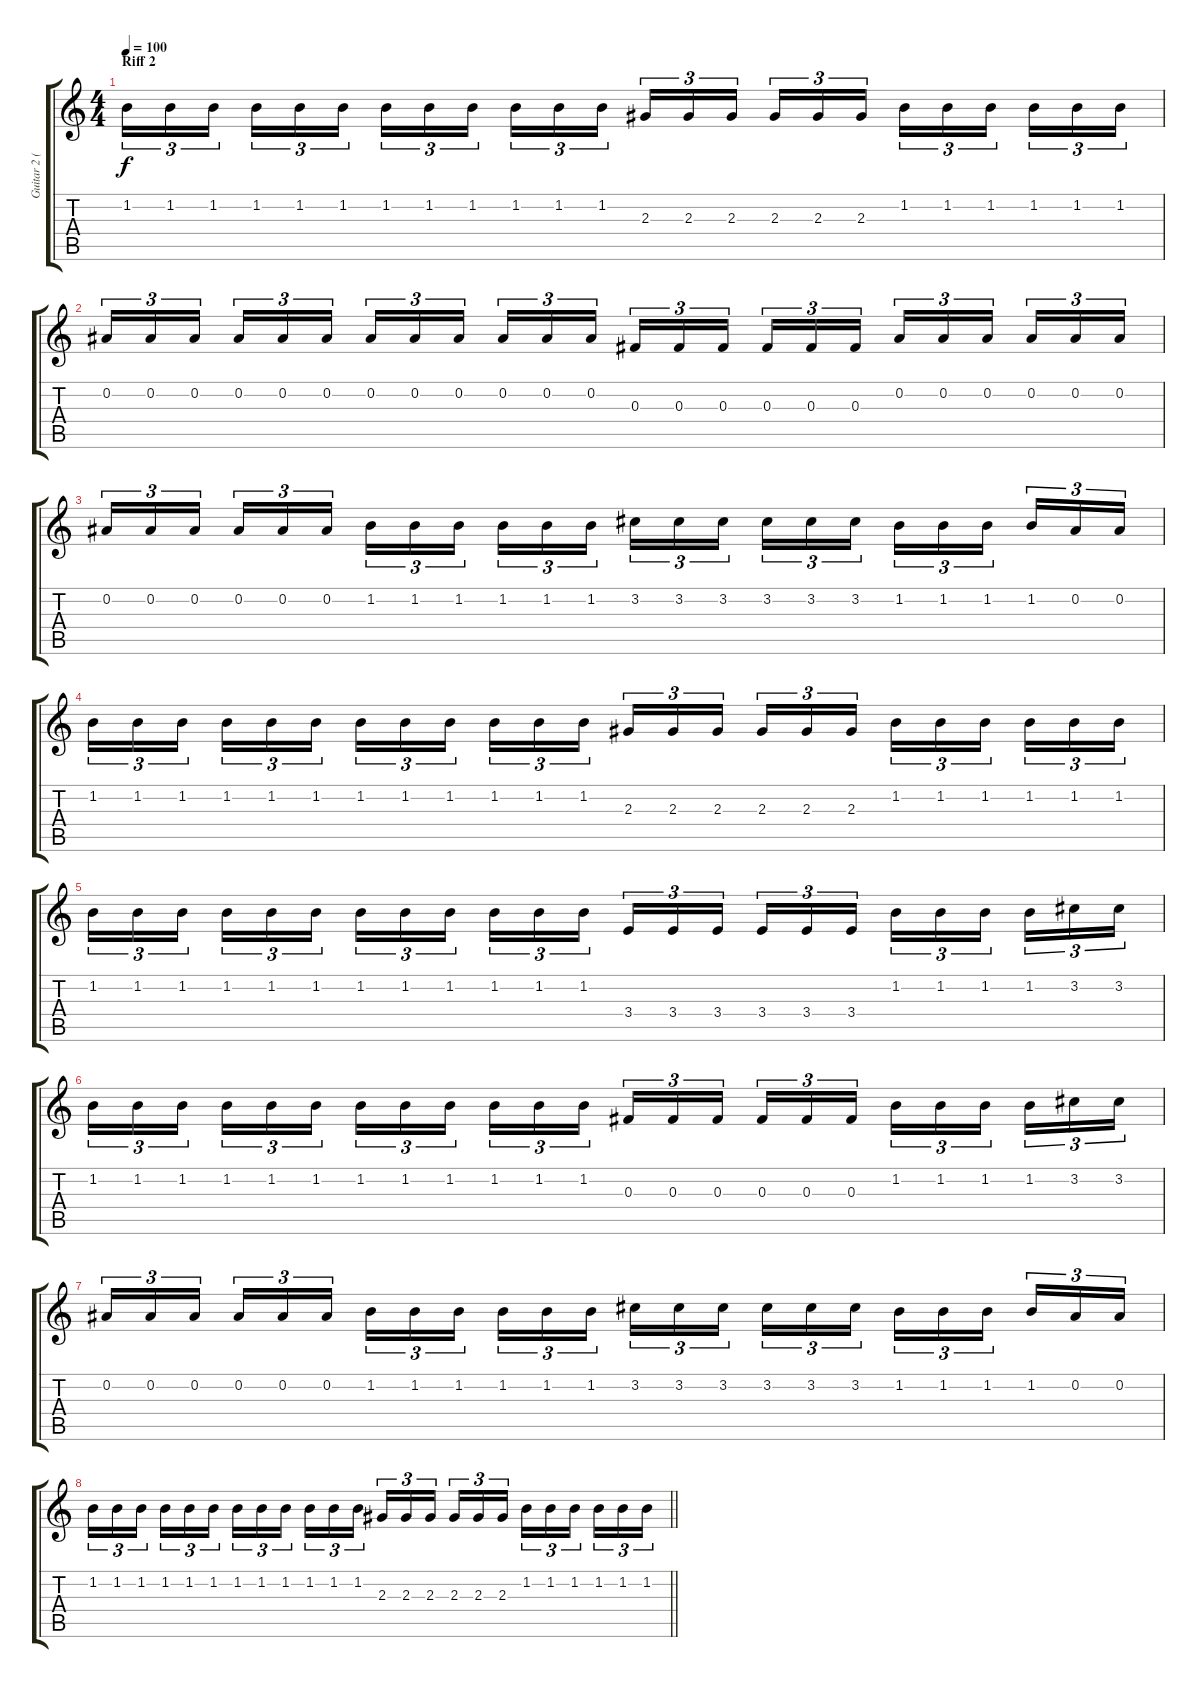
\track ("Guitar 2 (Right)" "Guitar 2 (") {instrument acousticguitarsteel}
\staff {score tabs}
\tuning (Eb4 Bb3 Gb3 Db3 Ab2 Eb2) {hide}
\ts (4 4)
\section ("" "Riff 2")
\tempo 100
\clef g2
\ks c
1.2.16{tu (3 2) dy f} 1.2.16{tu (3 2)} 1.2.16{tu (3 2) beam splitsecondary} 1.2.16{tu (3 2)} 1.2.16{tu (3 2)} 1.2.16{tu (3 2)} 1.2.16{tu (3 2)} 1.2.16{tu (3 2)} 1.2.16{tu (3 2) beam splitsecondary} 1.2.16{tu (3 2)} 1.2.16{tu (3 2)} 1.2.16{tu (3 2)} 2.3.16{tu (3 2)} 2.3.16{tu (3 2)} 2.3.16{tu (3 2) beam splitsecondary} 2.3.16{tu (3 2)} 2.3.16{tu (3 2)} 2.3.16{tu (3 2)} 1.2.16{tu (3 2)} 1.2.16{tu (3 2)} 1.2.16{tu (3 2) beam splitsecondary} 1.2.16{tu (3 2)} 1.2.16{tu (3 2)} 1.2.16{tu (3 2)} |
0.2.16{tu (3 2)} 0.2.16{tu (3 2)} 0.2.16{tu (3 2) beam splitsecondary} 0.2.16{tu (3 2)} 0.2.16{tu (3 2)} 0.2.16{tu (3 2)} 0.2.16{tu (3 2)} 0.2.16{tu (3 2)} 0.2.16{tu (3 2) beam splitsecondary} 0.2.16{tu (3 2)} 0.2.16{tu (3 2)} 0.2.16{tu (3 2)} 0.3.16{tu (3 2)} 0.3.16{tu (3 2)} 0.3.16{tu (3 2) beam splitsecondary} 0.3.16{tu (3 2)} 0.3.16{tu (3 2)} 0.3.16{tu (3 2)} 0.2.16{tu (3 2)} 0.2.16{tu (3 2)} 0.2.16{tu (3 2) beam splitsecondary} 0.2.16{tu (3 2)} 0.2.16{tu (3 2)} 0.2.16{tu (3 2)} |
0.2.16{tu (3 2)} 0.2.16{tu (3 2)} 0.2.16{tu (3 2) beam splitsecondary} 0.2.16{tu (3 2)} 0.2.16{tu (3 2)} 0.2.16{tu (3 2)} 1.2.16{tu (3 2)} 1.2.16{tu (3 2)} 1.2.16{tu (3 2) beam splitsecondary} 1.2.16{tu (3 2)} 1.2.16{tu (3 2)} 1.2.16{tu (3 2)} 3.2.16{tu (3 2)} 3.2.16{tu (3 2)} 3.2.16{tu (3 2) beam splitsecondary} 3.2.16{tu (3 2)} 3.2.16{tu (3 2)} 3.2.16{tu (3 2)} 1.2.16{tu (3 2)} 1.2.16{tu (3 2)} 1.2.16{tu (3 2) beam splitsecondary} 1.2.16{tu (3 2)} 0.2.16{tu (3 2)} 0.2.16{tu (3 2)} |
1.2.16{tu (3 2)} 1.2.16{tu (3 2)} 1.2.16{tu (3 2) beam splitsecondary} 1.2.16{tu (3 2)} 1.2.16{tu (3 2)} 1.2.16{tu (3 2)} 1.2.16{tu (3 2)} 1.2.16{tu (3 2)} 1.2.16{tu (3 2) beam splitsecondary} 1.2.16{tu (3 2)} 1.2.16{tu (3 2)} 1.2.16{tu (3 2)} 2.3.16{tu (3 2)} 2.3.16{tu (3 2)} 2.3.16{tu (3 2) beam splitsecondary} 2.3.16{tu (3 2)} 2.3.16{tu (3 2)} 2.3.16{tu (3 2)} 1.2.16{tu (3 2)} 1.2.16{tu (3 2)} 1.2.16{tu (3 2) beam splitsecondary} 1.2.16{tu (3 2)} 1.2.16{tu (3 2)} 1.2.16{tu (3 2)} |
1.2.16{tu (3 2)} 1.2.16{tu (3 2)} 1.2.16{tu (3 2) beam splitsecondary} 1.2.16{tu (3 2)} 1.2.16{tu (3 2)} 1.2.16{tu (3 2)} 1.2.16{tu (3 2)} 1.2.16{tu (3 2)} 1.2.16{tu (3 2) beam splitsecondary} 1.2.16{tu (3 2)} 1.2.16{tu (3 2)} 1.2.16{tu (3 2)} 3.4.16{tu (3 2)} 3.4.16{tu (3 2)} 3.4.16{tu (3 2) beam splitsecondary} 3.4.16{tu (3 2)} 3.4.16{tu (3 2)} 3.4.16{tu (3 2)} 1.2.16{tu (3 2)} 1.2.16{tu (3 2)} 1.2.16{tu (3 2) beam splitsecondary} 1.2.16{tu (3 2)} 3.2.16{tu (3 2)} 3.2.16{tu (3 2)} |
1.2.16{tu (3 2)} 1.2.16{tu (3 2)} 1.2.16{tu (3 2) beam splitsecondary} 1.2.16{tu (3 2)} 1.2.16{tu (3 2)} 1.2.16{tu (3 2)} 1.2.16{tu (3 2)} 1.2.16{tu (3 2)} 1.2.16{tu (3 2) beam splitsecondary} 1.2.16{tu (3 2)} 1.2.16{tu (3 2)} 1.2.16{tu (3 2)} 0.3.16{tu (3 2)} 0.3.16{tu (3 2)} 0.3.16{tu (3 2) beam splitsecondary} 0.3.16{tu (3 2)} 0.3.16{tu (3 2)} 0.3.16{tu (3 2)} 1.2.16{tu (3 2)} 1.2.16{tu (3 2)} 1.2.16{tu (3 2) beam splitsecondary} 1.2.16{tu (3 2)} 3.2.16{tu (3 2)} 3.2.16{tu (3 2)} |
0.2.16{tu (3 2)} 0.2.16{tu (3 2)} 0.2.16{tu (3 2) beam splitsecondary} 0.2.16{tu (3 2)} 0.2.16{tu (3 2)} 0.2.16{tu (3 2)} 1.2.16{tu (3 2)} 1.2.16{tu (3 2)} 1.2.16{tu (3 2) beam splitsecondary} 1.2.16{tu (3 2)} 1.2.16{tu (3 2)} 1.2.16{tu (3 2)} 3.2.16{tu (3 2)} 3.2.16{tu (3 2)} 3.2.16{tu (3 2) beam splitsecondary} 3.2.16{tu (3 2)} 3.2.16{tu (3 2)} 3.2.16{tu (3 2)} 1.2.16{tu (3 2)} 1.2.16{tu (3 2)} 1.2.16{tu (3 2) beam splitsecondary} 1.2.16{tu (3 2)} 0.2.16{tu (3 2)} 0.2.16{tu (3 2)} |
\barLineRight lightlight
1.2.16{tu (3 2)} 1.2.16{tu (3 2)} 1.2.16{tu (3 2) beam splitsecondary} 1.2.16{tu (3 2)} 1.2.16{tu (3 2)} 1.2.16{tu (3 2)} 1.2.16{tu (3 2)} 1.2.16{tu (3 2)} 1.2.16{tu (3 2) beam splitsecondary} 1.2.16{tu (3 2)} 1.2.16{tu (3 2)} 1.2.16{tu (3 2)} 2.3.16{tu (3 2)} 2.3.16{tu (3 2)} 2.3.16{tu (3 2) beam splitsecondary} 2.3.16{tu (3 2)} 2.3.16{tu (3 2)} 2.3.16{tu (3 2)} 1.2.16{tu (3 2)} 1.2.16{tu (3 2)} 1.2.16{tu (3 2) beam splitsecondary} 1.2.16{tu (3 2)} 1.2.16{tu (3 2)} 1.2.16{tu (3 2)}
